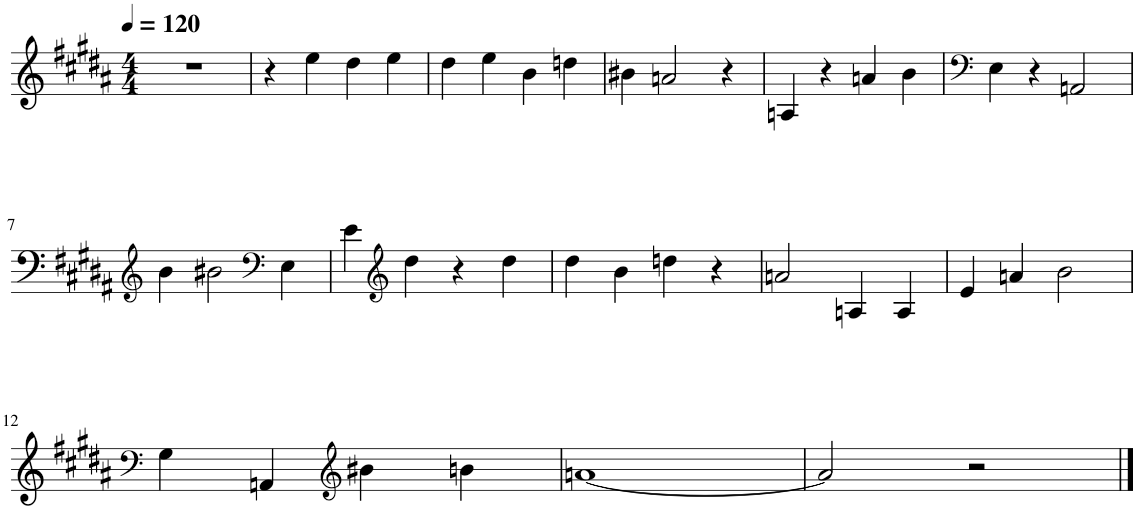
**kern
*part1
*staff1
*I"Piano
*I'Pno.
*clefG2
*k[f#c#g#d#a#]
*M4/4
*MM120
=1
1r
=2
4r
4ee\
4dd#\
4ee\
=3
4dd#\
4ee\
4b\
4ddn\
=4
4b#X\
2an/
4r
=5
4An/
4r
4an/
4b\
=6
*clefF4
4E\
4r
2AAn/
!!LO:LB:g=z
=7
*clefG2
4b\
2b#X\
*clefF4
4E\
=8
4e\
*clefG2
4dd#\
4r
4dd#\
=9
4dd#\
4b\
4ddn\
4r
=10
2an/
4An/
4A/
=11
4e/
4an/
2b\
!!LO:LB:g=z
=12
*clefF4
4G#\
4AAn/
*clefG2
4b#X\
4bn\
=13
[1an
=14
2a/]
2r
==
*-
